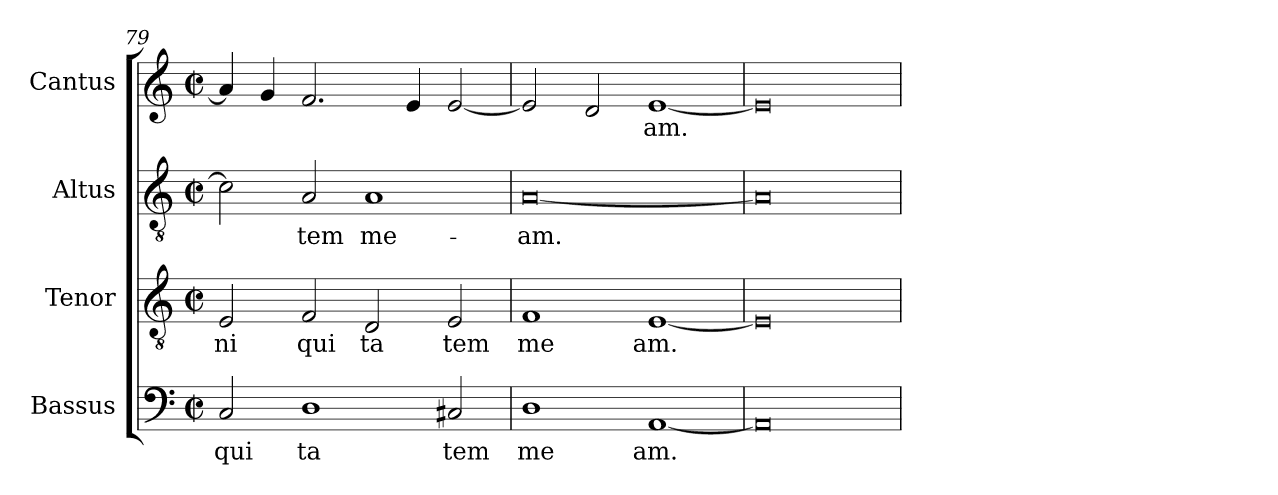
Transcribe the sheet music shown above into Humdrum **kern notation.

**kern	**text	**kern	**text	**kern	**text	**kern	**text
*part4	*part4	*part3	*part3	*part2	*part2	*part1	*part1
*staff4	*staff4	*staff3	*staff3	*staff2	*staff2	*staff1	*staff1
*I"Bassus	*	*I"Tenor	*	*I"Altus	*	*I"Cantus	*
*clefF4	*	*clefGv2	*	*clefGv2	*	*clefG2	*
*M2/2	*	*M2/2	*	*M2/2	*	*M2/2	*
*met(c|)	*	*met(c|)	*	*met(c|)	*	*met(c|)	*
=79	=79	=79	=79	=79	=79	=79	=79
!	!LO:LY:b:cj	!	!LO:LY:b:cj	!	!	!	!
2C/	qui	2E/	ni	2c\]	.	4a/]	.
.	.	.	.	.	.	4g/	.
!	!LO:LY:b:cj	!	!LO:LY:b:cj	!	!LO:LY:b:cj	!	!
1D	ta	2F/	qui	2A/	-tem	2.f/	.
!	!	!	!LO:LY:b:cj	!	!LO:LY:b:cj	!	!
.	.	2D/	ta	1A	me-	.	.
.	.	.	.	.	.	4e/	.
!	!LO:LY:b:cj	!	!LO:LY:b:cj	!	!	!	!
2C#/	tem	2E/	tem	.	.	[<2e/	.
=80	=80	=80	=80	=80	=80	=80	=80
!	!LO:LY:b:cj	!	!LO:LY:b:cj	!	!LO:LY:b:cj	!	!
1D	me	1F	me	[<0A	-am.	2e/]	.
.	.	.	.	.	.	2d/	.
!	!LO:LY:b:cj	!	!LO:LY:b:cj	!	!	!	!LO:LY:b:cj
[<1AA	am.	[<1E	am.	.	.	[<1e	am.
=81	=81	=81	=81	=81	=81	=81	=81
0AA]	.	0E]	.	0A]	.	0e]	.
=	=!	=	=!	=	=!	=!	=!
*-	*-	*-	*-	*-	*-	*-	*-
